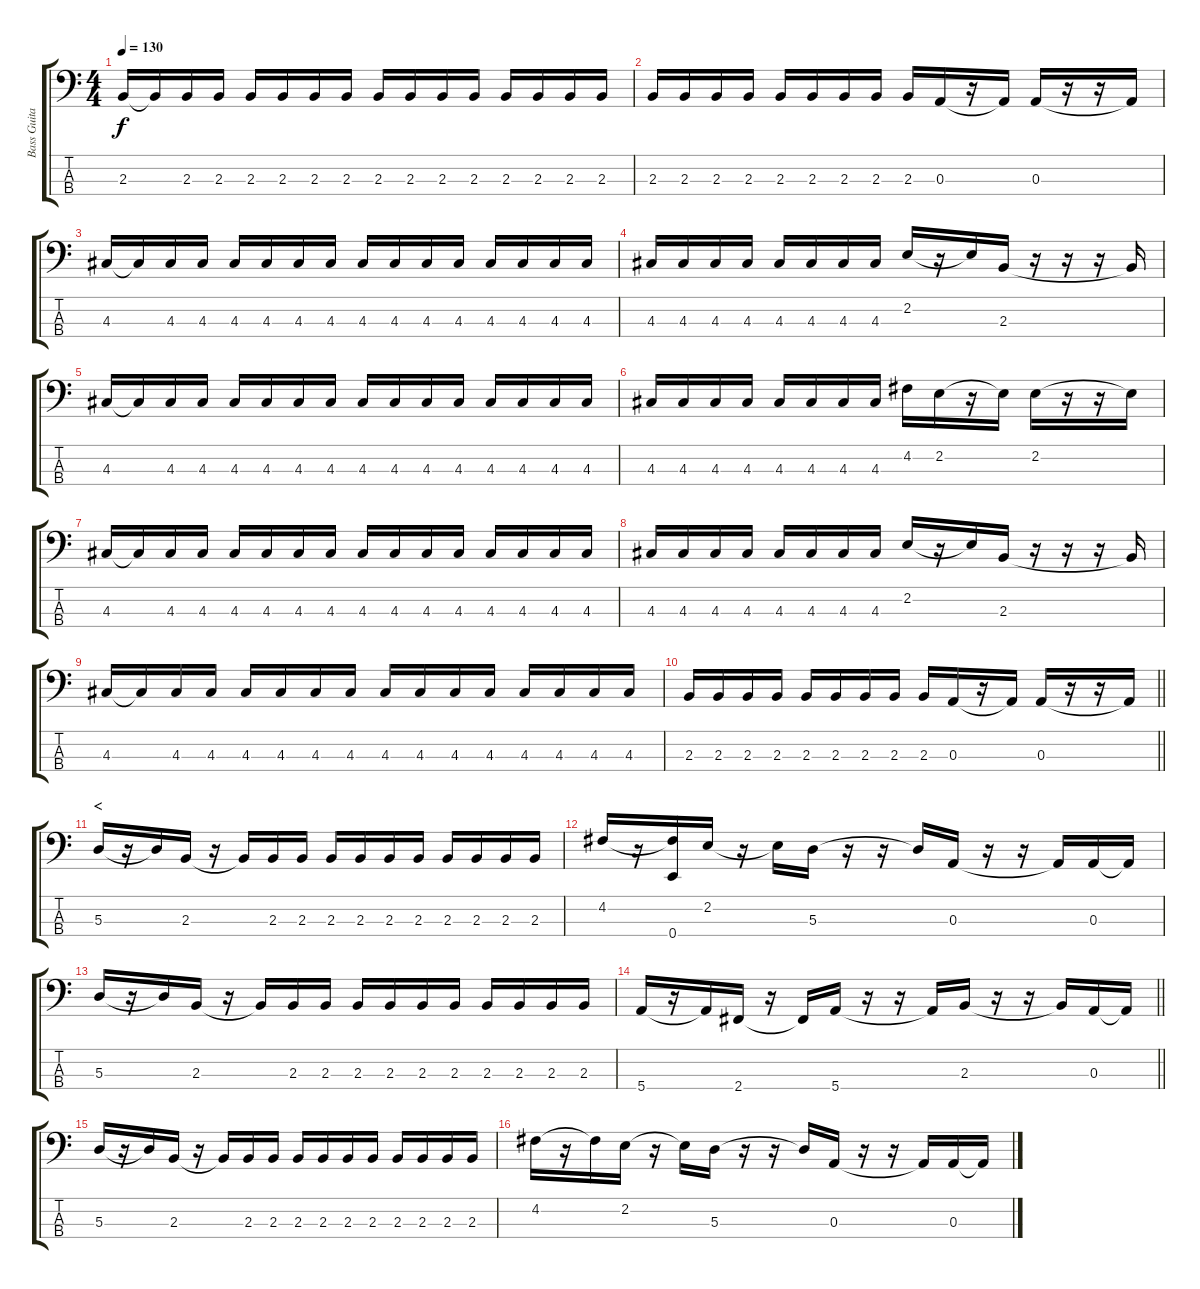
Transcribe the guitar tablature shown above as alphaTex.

\track ("Bass Guitar" "Bass Guita") {instrument electricbassfinger}
\staff {score tabs}
\tuning (G2 D2 A1 E1) {hide}
\ts (4 4)
\tempo 130
\clef f4
\ks c
2.3.16{dy f} 2.3{t}.16 2.3.16 2.3.16 2.3.16 2.3.16 2.3.16 2.3.16 2.3.16 2.3.16 2.3.16 2.3.16 2.3.16 2.3.16 2.3.16 2.3.16 |
2.3.16 2.3.16 2.3.16 2.3.16 2.3.16 2.3.16 2.3.16 2.3.16 2.3.16 0.3.16 r.16 0.3{t}.16 0.3.16 r.16 r.16 0.3{t}.16 |
4.3.16 4.3{t}.16 4.3.16 4.3.16 4.3.16 4.3.16 4.3.16 4.3.16 4.3.16 4.3.16 4.3.16 4.3.16 4.3.16 4.3.16 4.3.16 4.3.16 |
4.3.16 4.3.16 4.3.16 4.3.16 4.3.16 4.3.16 4.3.16 4.3.16 2.2.16 r.16 2.2{t}.16 2.3.16 r.16 r.16 r.16 2.3{t}.16 |
4.3.16 4.3{t}.16 4.3.16 4.3.16 4.3.16 4.3.16 4.3.16 4.3.16 4.3.16 4.3.16 4.3.16 4.3.16 4.3.16 4.3.16 4.3.16 4.3.16 |
4.3.16 4.3.16 4.3.16 4.3.16 4.3.16 4.3.16 4.3.16 4.3.16 4.2.16 2.2.16 r.16 2.2{t}.16 2.2.16 r.16 r.16 2.2{t}.16 |
4.3.16 4.3{t}.16 4.3.16 4.3.16 4.3.16 4.3.16 4.3.16 4.3.16 4.3.16 4.3.16 4.3.16 4.3.16 4.3.16 4.3.16 4.3.16 4.3.16 |
4.3.16 4.3.16 4.3.16 4.3.16 4.3.16 4.3.16 4.3.16 4.3.16 2.2.16 r.16 2.2{t}.16 2.3.16 r.16 r.16 r.16 2.3{t}.16 |
4.3.16 4.3{t}.16 4.3.16 4.3.16 4.3.16 4.3.16 4.3.16 4.3.16 4.3.16 4.3.16 4.3.16 4.3.16 4.3.16 4.3.16 4.3.16 4.3.16 |
\barLineRight lightlight
2.3.16 2.3.16 2.3.16 2.3.16 2.3.16 2.3.16 2.3.16 2.3.16 2.3.16 0.3.16 r.16 0.3{t}.16 0.3.16 r.16 r.16 0.3{t}.16 |
\section ("" "<")
5.3.16 r.16 5.3{t}.16 2.3.16 r.16 2.3{t}.16 2.3.16 2.3.16 2.3.16 2.3.16 2.3.16 2.3.16 2.3.16 2.3.16 2.3.16 2.3.16 |
4.2.16 r.16 (4.2{t} 0.4).16 2.2.16 r.16 2.2{t}.16 5.3.16 r.16 r.16 5.3{t}.16 0.3.16 r.16 r.16 0.3{t}.16 0.3.16 0.3{t}.16 |
5.3.16 r.16 5.3{t}.16 2.3.16 r.16 2.3{t}.16 2.3.16 2.3.16 2.3.16 2.3.16 2.3.16 2.3.16 2.3.16 2.3.16 2.3.16 2.3.16 |
\barLineRight lightlight
5.4.16 r.16 5.4{t}.16 2.4.16 r.16 2.4{t}.16 5.4.16 r.16 r.16 5.4{t}.16 2.3.16 r.16 r.16 2.3{t}.16 0.3.16 0.3{t}.16 |
5.3.16 r.16 5.3{t}.16 2.3.16 r.16 2.3{t}.16 2.3.16 2.3.16 2.3.16 2.3.16 2.3.16 2.3.16 2.3.16 2.3.16 2.3.16 2.3.16 |
4.2.16 r.16 4.2{t}.16 2.2.16 r.16 2.2{t}.16 5.3.16 r.16 r.16 5.3{t}.16 0.3.16 r.16 r.16 0.3{t}.16 0.3.16 0.3{t}.16
